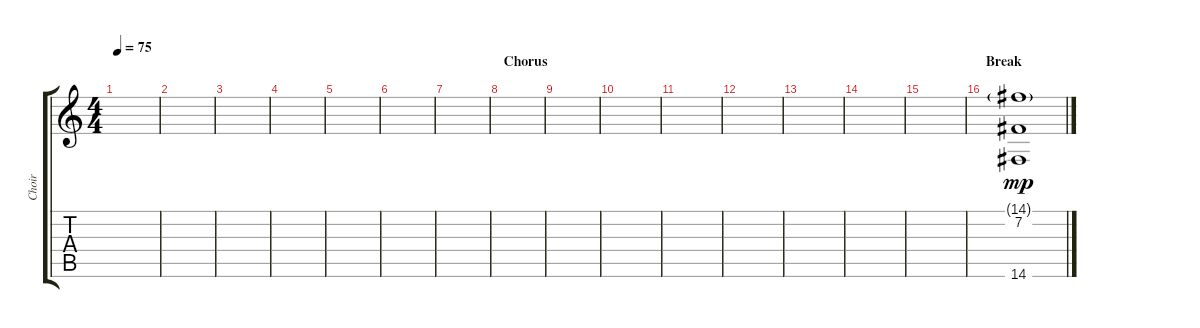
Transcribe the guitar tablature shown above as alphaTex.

\track ("Choir" "Choir") {instrument choiraahs}
\staff {score tabs}
\tuning (E4 B3 G3 D3 A2 E2) {hide}
\ts (4 4)
\tempo 75
\clef g2
\ks c
|
|
|
|
|
|
|
\section ("" "Chorus")
|
|
|
|
|
|
|
|
\section ("" "Break")
(14.1{g} 7.2 14.6).1{dy mp}
